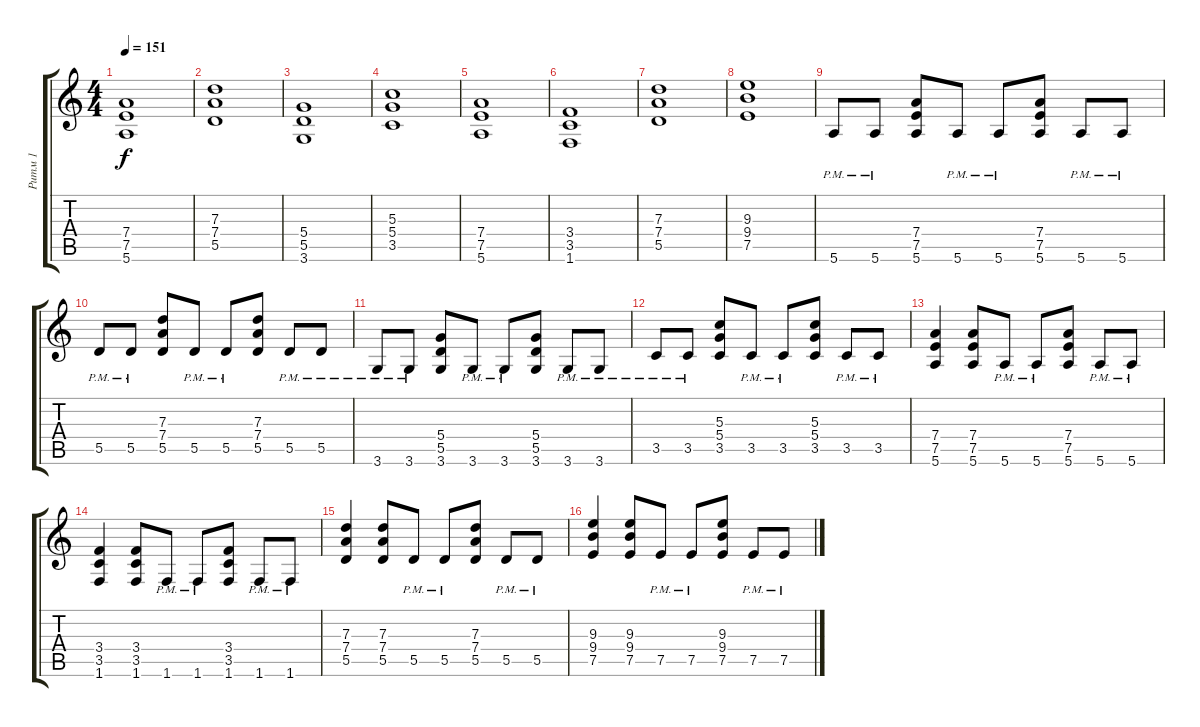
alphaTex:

\track ("Ритм 1" "Ритм 1") {instrument distortionguitar}
\staff {score tabs}
\tuning (E4 B3 G3 D3 A2 E2) {hide}
\ts (4 4)
\tempo 151
\clef g2
\ks c
(7.4 7.5 5.6).1{dy f} |
(7.3 7.4 5.5).1 |
(5.4 5.5 3.6).1 |
(5.3 5.4 3.5).1 |
(7.4 7.5 5.6).1 |
(3.4 3.5 1.6).1 |
(7.3 7.4 5.5).1 |
(9.3 9.4 7.5).1 |
5.6{pm}.8 5.6{pm}.8 (7.4 7.5 5.6).8 5.6{pm}.8 5.6{pm}.8 (7.4 7.5 5.6).8 5.6{pm}.8 5.6{pm}.8 |
5.5{pm}.8 5.5{pm}.8 (7.3 7.4 5.5).8 5.5{pm}.8 5.5{pm}.8 (7.3 7.4 5.5).8 5.5{pm}.8 5.5{pm}.8 |
3.6{pm}.8 3.6{pm}.8 (5.4 5.5 3.6).8 3.6{pm}.8 3.6{pm}.8 (5.4 5.5 3.6).8 3.6{pm}.8 3.6{pm}.8 |
3.5{pm}.8 3.5{pm}.8 (5.3 5.4 3.5).8 3.5{pm}.8 3.5{pm}.8 (5.3 5.4 3.5).8 3.5{pm}.8 3.5{pm}.8 |
(7.4 7.5 5.6).4 (7.4 7.5 5.6).8 5.6{pm}.8 5.6{pm}.8 (7.4 7.5 5.6).8 5.6{pm}.8 5.6{pm}.8 |
(3.4 3.5 1.6).4 (3.4 3.5 1.6).8 1.6{pm}.8 1.6{pm}.8 (3.4 3.5 1.6).8 1.6{pm}.8 1.6{pm}.8 |
(7.3 7.4 5.5).4 (7.3 7.4 5.5).8 5.5{pm}.8 5.5{pm}.8 (7.3 7.4 5.5).8 5.5{pm}.8 5.5{pm}.8 |
(9.3 9.4 7.5).4 (9.3 9.4 7.5).8 7.5{pm}.8 7.5{pm}.8 (9.3 9.4 7.5).8 7.5{pm}.8 7.5{pm}.8
